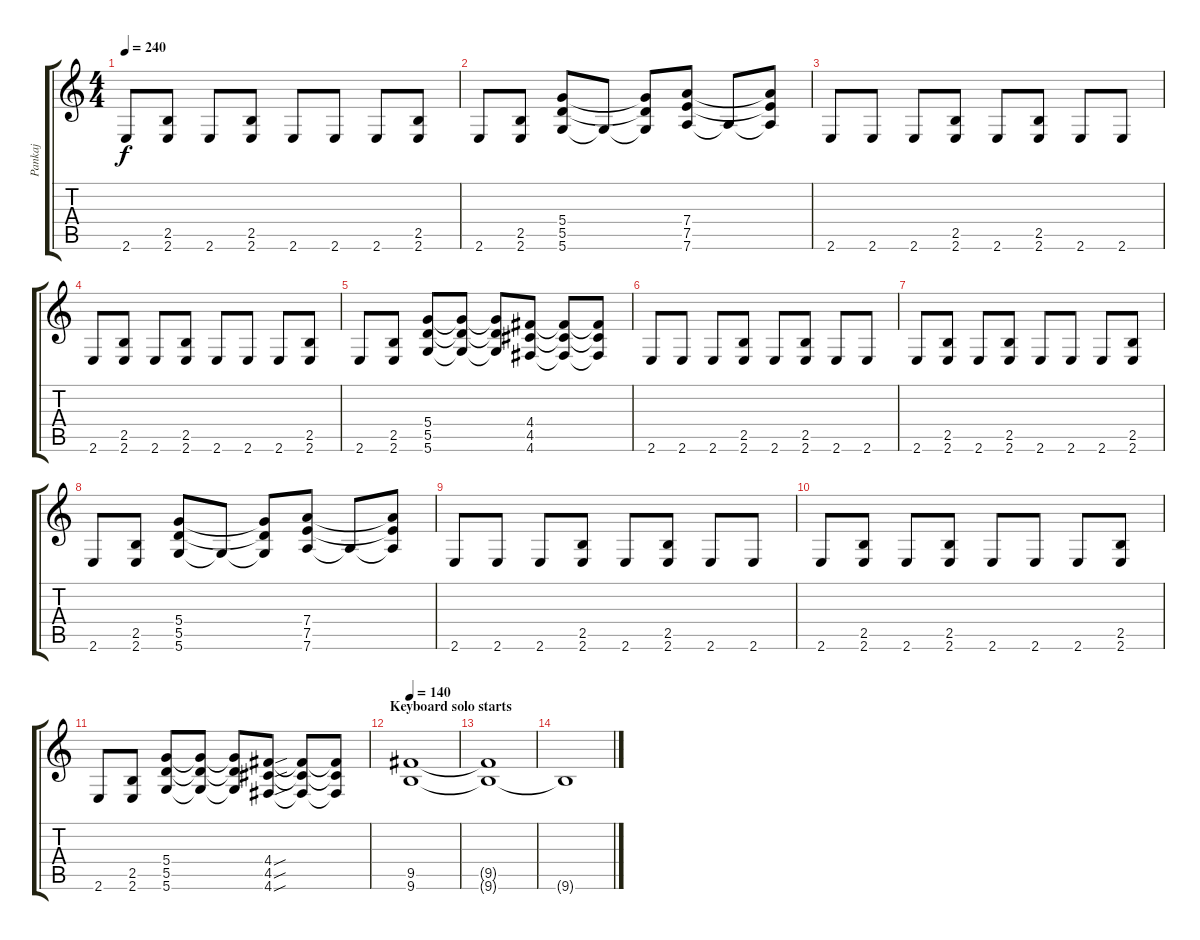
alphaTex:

\track ("Pankaj" "Pankaj") {instrument distortionguitar}
\staff {score tabs}
\tuning (E4 B3 G3 D3 A2 D2) {hide}
\ts (4 4)
\tempo 240
\clef g2
\ks c
2.6.8{dy f} (2.5 2.6).8 2.6.8 (2.5 2.6).8 2.6.8 2.6.8 2.6.8 (2.5 2.6).8 |
2.6.8 (2.5 2.6).8 (5.4 5.5 5.6).8 5.6{t}.8 (5.4{t} 5.5{t} 5.6{t}).8 (7.4 7.5 7.6).8 7.6{t}.8 (7.4{t} 7.5{t} 7.6{t}).8 |
2.6.8 2.6.8 2.6.8 (2.5 2.6).8 2.6.8 (2.5 2.6).8 2.6.8 2.6.8 |
2.6.8 (2.5 2.6).8 2.6.8 (2.5 2.6).8 2.6.8 2.6.8 2.6.8 (2.5 2.6).8 |
2.6.8 (2.5 2.6).8 (5.4 5.5 5.6).8 (5.4{t} 5.5{t} 5.6{t}).8 (5.4{t} 5.5{t} 5.6{t}).8 (4.4 4.5 4.6).8 (4.4{t} 4.5{t} 4.6{t}).8 (4.4{t} 4.5{t} 4.6{t}).8 |
2.6.8 2.6.8 2.6.8 (2.5 2.6).8 2.6.8 (2.5 2.6).8 2.6.8 2.6.8 |
2.6.8 (2.5 2.6).8 2.6.8 (2.5 2.6).8 2.6.8 2.6.8 2.6.8 (2.5 2.6).8 |
2.6.8 (2.5 2.6).8 (5.4 5.5 5.6).8 5.6{t}.8 (5.4{t} 5.5{t} 5.6{t}).8 (7.4 7.5 7.6).8 7.6{t}.8 (7.4{t} 7.5{t} 7.6{t}).8 |
2.6.8 2.6.8 2.6.8 (2.5 2.6).8 2.6.8 (2.5 2.6).8 2.6.8 2.6.8 |
2.6.8 (2.5 2.6).8 2.6.8 (2.5 2.6).8 2.6.8 2.6.8 2.6.8 (2.5 2.6).8 |
2.6.8 (2.5 2.6).8 (5.4 5.5 5.6).8 (5.4{t} 5.5{t} 5.6{t}).8 (5.4{t} 5.5{t} 5.6{t}).8 (4.4{sou} 4.5{sou} 4.6{sou}).8 (4.4{t} 4.5{t} 4.6{t}).8 (4.4{t} 4.5{t} 4.6{t}).8 |
\section ("" "Keyboard solo starts")
\tempo 140
(9.5 9.6).1 |
(9.5{t} 9.6{t}).1 |
9.6{t}.1
